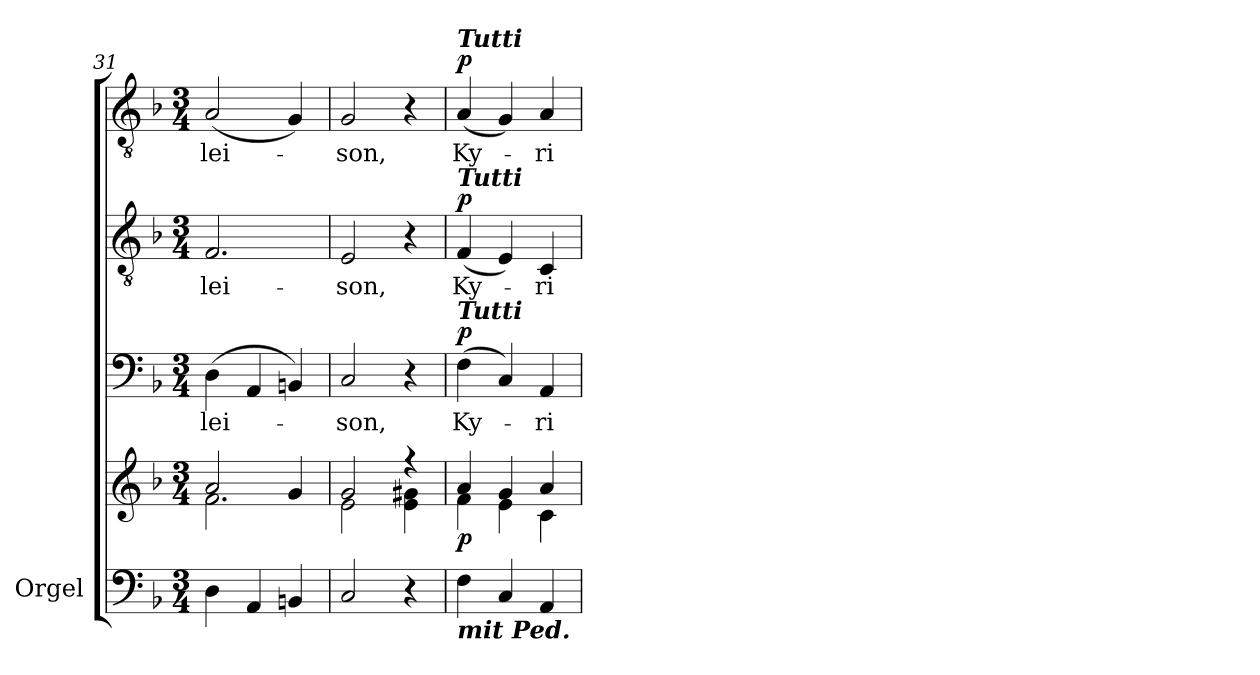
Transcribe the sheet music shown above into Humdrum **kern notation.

**kern	**kern	**dynam	**kern	**text	**dynam	**kern	**text	**dynam	**kern	**text	**dynam
*part4	*part4	*part4	*part3	*part3	*part3	*part2	*part2	*part2	*part1	*part1	*part1
*staff5	*staff4	*staff4/5	*staff3	*staff3	*staff3	*staff2	*staff2	*staff2	*staff1	*staff1	*staff1
*I"Orgel	*	*	*	*	*	*	*	*	*	*	*
*I'Org.	*	*	*	*	*	*	*	*	*	*	*
*clefF4	*clefG2	*	*clefF4	*	*	*clefGv2	*	*	*clefGv2	*	*
*k[b-]	*k[b-]	*	*k[b-]	*	*	*k[b-]	*	*	*k[b-]	*	*
*F:	*F:	*	*F:	*	*	*F:	*	*	*F:	*	*
*M3/4	*M3/4	*	*M3/4	*	*	*M3/4	*	*	*M3/4	*	*
=31	=31	=31	=31	=31	=31	=31	=31	=31	=31	=31	=31
*	*^	*	*	*	*	*	*	*	*	*	*
!	!	!	!	!	!LO:LY:b	!	!	!LO:LY:b	!	!	!LO:LY:b	!
4D\	2a/	2.f\	.	(>4D\	-lei-	.	2.F/	-lei-	.	(<2A/	-lei-	.
4AA/	.	.	.	4AA/	.	.	.	.	.	.	.	.
4BBn/	4g/	.	.	4BBn/)	.	.	.	.	.	4G/)	.	.
=32	=32	=32	=32	=32	=32	=32	=32	=32	=32	=32	=32	=32
!	!	!	!	!	!LO:LY:b	!	!	!LO:LY:b	!	!	!LO:LY:b	!
2C/	2g/	2e\	.	2C/	-son,	.	2E/	-son,	.	2G/	-son,	.
4r	4ree	4e\ 4g#X\	.	4r	.	.	4r	.	.	4r	.	.
=33	=33	=33	=33	=33	=33	=33	=33	=33	=33	=33	=33	=33
!	!	!	!	!	!	!	!	!	!	!LO:TX:a:Bi:t=Tutti	!	!
!	!	!	!	!	!	!	!LO:TX:a:Bi:t=Tutti	!	!	!	!	!
!	!	!	!	!LO:TX:a:Bi:t=Tutti	!	!	!	!	!	!	!	!
!LO:TX:b:Bi:t=mit Ped.	!	!	!	!	!	!	!	!	!	!	!	!
!	!	!	!LO:DY:b	!	!LO:LY:b	!LO:DY:a	!	!LO:LY:b	!LO:DY:a	!	!LO:LY:b	!LO:DY:a
4F\	4a/	4f\	p	(>4F\	Ky-	p	(<4F/	Ky-	p	(<4A/	Ky-	p
4C/	4g/	4e\	.	4C/)	.	.	4E/)	.	.	4G/)	.	.
!	!	!	!	!	!LO:LY:b	!	!	!LO:LY:b	!	!	!LO:LY:b	!
4AA/	4a/	4c\	.	4AA/	-ri-	.	4C/	-ri-	.	4A/	-ri-	.
*	*v	*v	*	*	*	*	*	*	*	*	*	*
=	=	=	=	=	=	=	=	=	=	=	=
*-	*-	*-	*-	*-	*-	*-	*-	*-	*-	*-	*-
